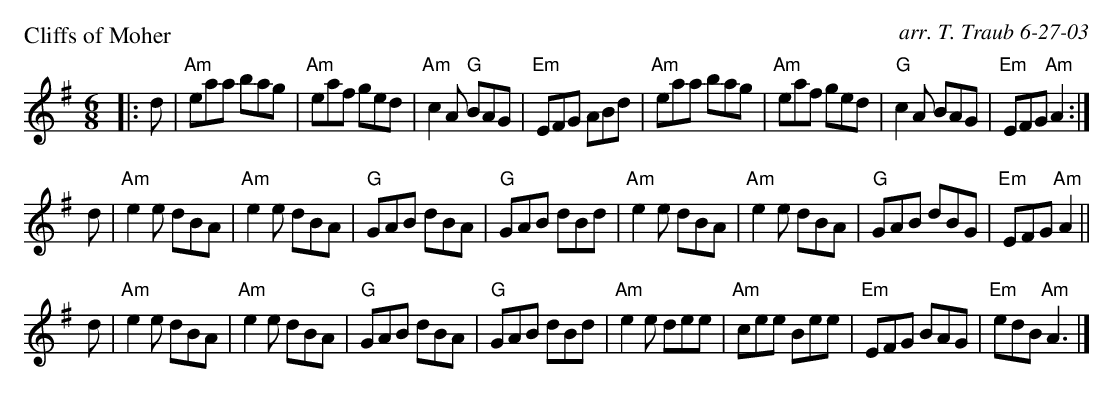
X:1
P: Cliffs of Moher
C: arr. T. Traub 6-27-03
M: 6/8
L: 1/8
K: G maj
|:d |"Am" eaa bag|"Am" eaf ged|"Am"c2A "G" BAG|"Em"EFG ABd|"Am"eaa bag|"Am"eaf ged|"G"c2A BAG|"Em"EFG "Am"A2 :|
d |"Am"e2e dBA|"Am"e2e dBA|"G"GAB dBA|"G"GAB dBd | "Am"e2e dBA|"Am" e2e dBA|"G"GAB dBG|"Em"EFG "Am"A2 ||
d |"Am"e2e dBA|"Am"e2e dBA|"G"GAB dBA|"G"GAB dBd | "Am"e2e dee|"Am"cee Bee|"Em"EFG BAG|"Em"edB "Am" A3 |]
